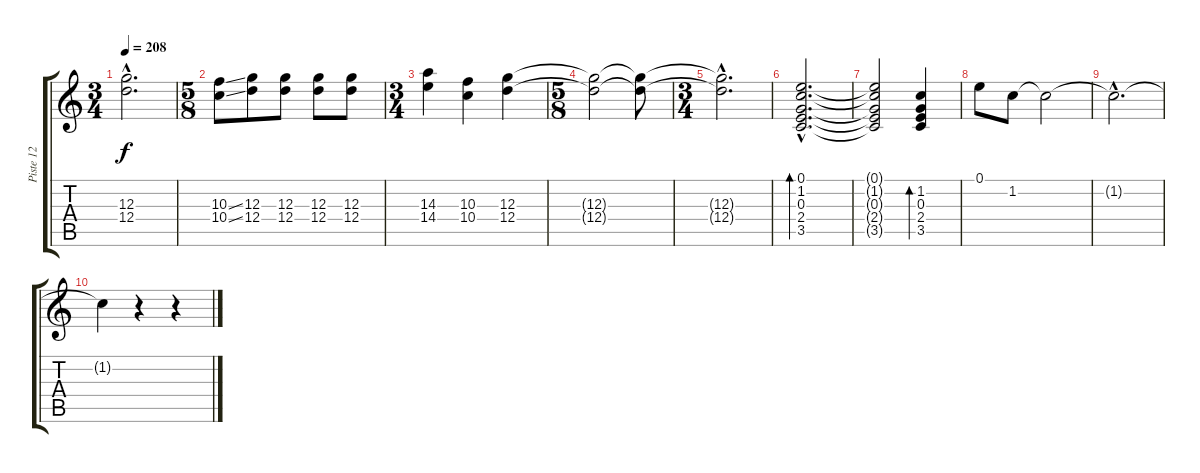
\track ("Piste 12" "Piste 12") {instrument acousticguitarnylon}
\staff {score tabs}
\tuning (E4 B3 G3 D3 A2 E2) {hide}
\ts (3 4)
\tempo 208
\clef g2
\ks c
(12.3{hac t} 12.4{hac t}).2{d dy f} |
\ts (5 8)
(10.3{ss} 10.4{ss}).8 (12.3 12.4).8 (12.3 12.4).8 (12.3 12.4).8 (12.3 12.4).8 |
\ts (3 4)
(14.3 14.4).4 (10.3 10.4).4 (12.3 12.4).4 |
\ts (5 8)
(12.3{t} 12.4{t}).2 (12.3{t} 12.4{t}).8 |
\ts (3 4)
(12.3{hac t} 12.4{hac t}).2{d} |
(0.1{hac} 1.2{hac} 0.3{hac} 2.4{hac} 3.5{hac}).2{d bd 480} |
(0.1{t} 1.2{t} 0.3{t} 2.4{t} 3.5{t}).2 (1.2 0.3 2.4 3.5).4{bd 480} |
0.1.8 1.2.8 1.2{t}.2 |
1.2{hac t}.2{d} |
1.2{t}.4 r.4 r.4
